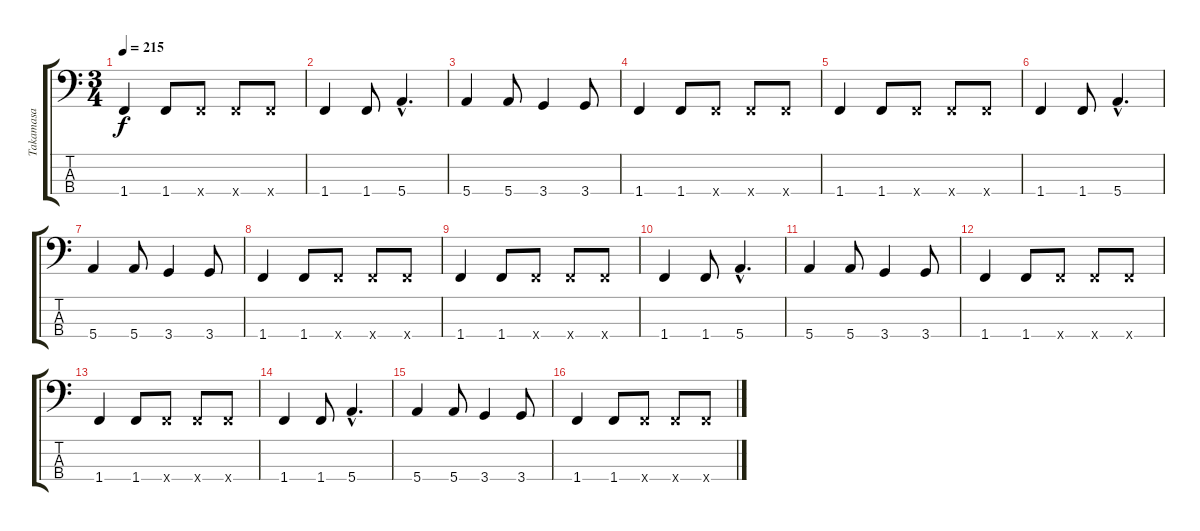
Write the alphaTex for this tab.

\track ("Takamasa" "Takamasa") {instrument electricbassfinger}
\staff {score tabs}
\tuning (G2 D2 A1 E1) {hide}
\ts (3 4)
\tempo 215
\clef f4
\ks c
1.4.4{dy f} 1.4.8 1.4{x}.8 1.4{x}.8 1.4{x}.8 |
1.4.4 1.4.8 5.4{hac}.4{d} |
5.4.4 5.4.8 3.4.4 3.4.8 |
1.4.4 1.4.8 1.4{x}.8 1.4{x}.8 1.4{x}.8 |
1.4.4 1.4.8 1.4{x}.8 1.4{x}.8 1.4{x}.8 |
1.4.4 1.4.8 5.4{hac}.4{d} |
5.4.4 5.4.8 3.4.4 3.4.8 |
1.4.4 1.4.8 1.4{x}.8 1.4{x}.8 1.4{x}.8 |
1.4.4 1.4.8 1.4{x}.8 1.4{x}.8 1.4{x}.8 |
1.4.4 1.4.8 5.4{hac}.4{d} |
5.4.4 5.4.8 3.4.4 3.4.8 |
1.4.4 1.4.8 1.4{x}.8 1.4{x}.8 1.4{x}.8 |
1.4.4 1.4.8 1.4{x}.8 1.4{x}.8 1.4{x}.8 |
1.4.4 1.4.8 5.4{hac}.4{d} |
5.4.4 5.4.8 3.4.4 3.4.8 |
1.4.4 1.4.8 1.4{x}.8 1.4{x}.8 1.4{x}.8
